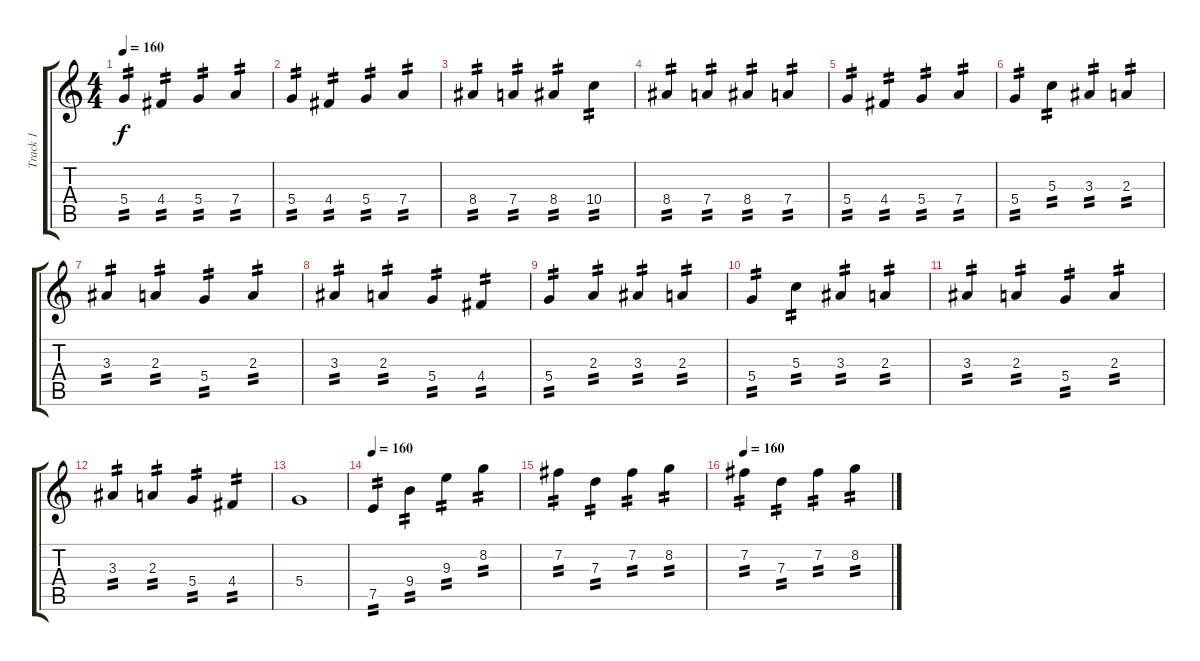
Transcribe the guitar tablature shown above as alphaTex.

\track ("Track 1" "Track 1") {instrument distortionguitar}
\staff {score tabs}
\tuning (E4 B3 G3 D3 A2 E2) {hide}
\ts (4 4)
\tempo 160
\clef g2
\ks c
5.4.4{tp 2 dy f} 4.4.4{tp 2} 5.4.4{tp 2} 7.4.4{tp 2} |
5.4.4{tp 2} 4.4.4{tp 2} 5.4.4{tp 2} 7.4.4{tp 2} |
8.4.4{tp 2} 7.4.4{tp 2} 8.4.4{tp 2} 10.4.4{tp 2} |
8.4.4{tp 2} 7.4.4{tp 2} 8.4.4{tp 2} 7.4.4{tp 2} |
5.4.4{tp 2} 4.4.4{tp 2} 5.4.4{tp 2} 7.4.4{tp 2} |
5.4.4{tp 2} 5.3.4{tp 2} 3.3.4{tp 2} 2.3.4{tp 2} |
3.3.4{tp 2} 2.3.4{tp 2} 5.4.4{tp 2} 2.3.4{tp 2} |
3.3.4{tp 2} 2.3.4{tp 2} 5.4.4{tp 2} 4.4.4{tp 2} |
5.4.4{tp 2} 2.3.4{tp 2} 3.3.4{tp 2} 2.3.4{tp 2} |
5.4.4{tp 2} 5.3.4{tp 2} 3.3.4{tp 2} 2.3.4{tp 2} |
3.3.4{tp 2} 2.3.4{tp 2} 5.4.4{tp 2} 2.3.4{tp 2} |
3.3.4{tp 2} 2.3.4{tp 2} 5.4.4{tp 2} 4.4.4{tp 2} |
5.4.1{volume 4} |
\tempo 160
7.5.4{tp 2 volume 13} 9.4.4{tp 2} 9.3.4{tp 2} 8.2.4{tp 2} |
7.2.4{tp 2} 7.3.4{tp 2} 7.2.4{tp 2} 8.2.4{tp 2} |
\tempo 160
7.2.4{tp 2} 7.3.4{tp 2} 7.2.4{tp 2} 8.2.4{tp 2}
